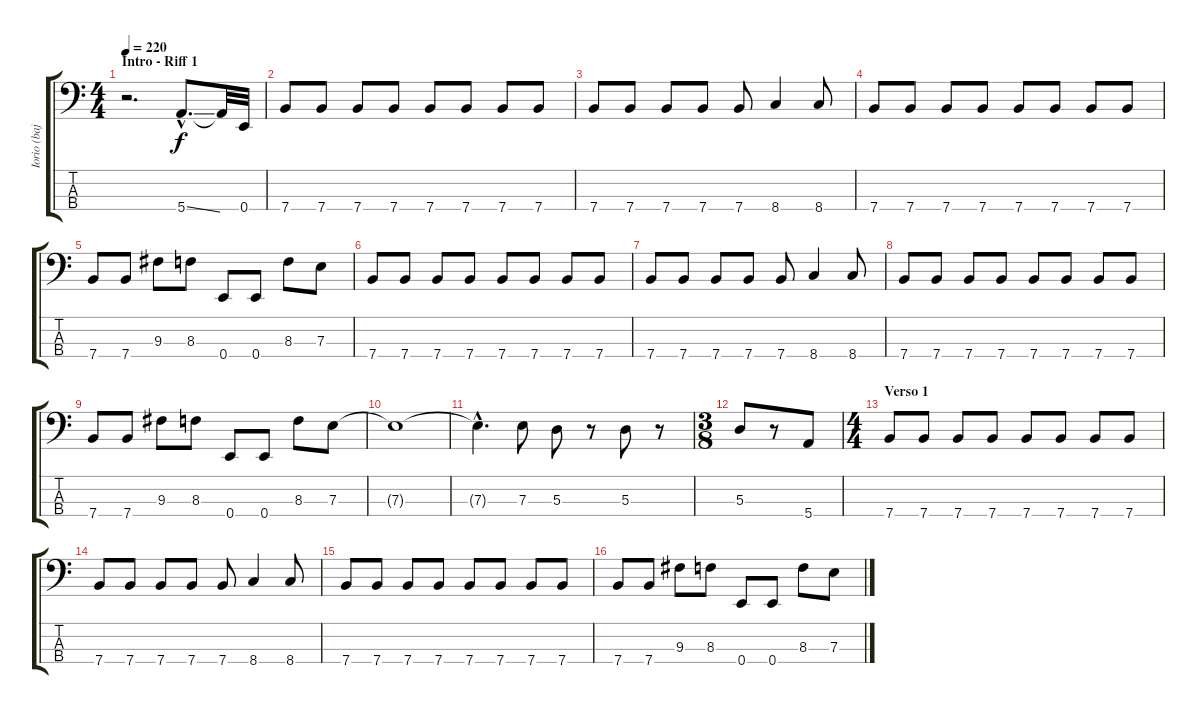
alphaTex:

\track ("Iorio (bajo)" "Iorio (baj") {instrument electricbassfinger}
\staff {score tabs}
\tuning (G2 D2 A1 E1) {hide}
\ts (4 4)
\section ("" "Intro - Riff 1")
\tempo 220
\clef f4
\ks c
r.2{d dy f instrument electricbassfinger} 5.4{ss hac}.8{d} 5.4{t}.32 0.4.32 |
7.4.8 7.4.8 7.4.8 7.4.8 7.4.8 7.4.8 7.4.8 7.4.8 |
7.4.8 7.4.8 7.4.8 7.4.8 7.4.8 8.4.4 8.4.8 |
7.4.8 7.4.8 7.4.8 7.4.8 7.4.8 7.4.8 7.4.8 7.4.8 |
7.4.8 7.4.8 9.3.8 8.3.8 0.4.8 0.4.8 8.3.8 7.3.8 |
7.4.8 7.4.8 7.4.8 7.4.8 7.4.8 7.4.8 7.4.8 7.4.8 |
7.4.8 7.4.8 7.4.8 7.4.8 7.4.8 8.4.4 8.4.8 |
7.4.8 7.4.8 7.4.8 7.4.8 7.4.8 7.4.8 7.4.8 7.4.8 |
7.4.8 7.4.8 9.3.8 8.3.8 0.4.8 0.4.8 8.3.8 7.3.8 |
7.3{t}.1 |
7.3{hac t}.4{d} 7.3.8 5.3.8 r.8 5.3.8 r.8 |
\ts (3 8)
5.3.8 r.8 5.4.8 |
\ts (4 4)
\section ("" "Verso 1")
7.4.8 7.4.8 7.4.8 7.4.8 7.4.8 7.4.8 7.4.8 7.4.8 |
7.4.8 7.4.8 7.4.8 7.4.8 7.4.8 8.4.4 8.4.8 |
7.4.8 7.4.8 7.4.8 7.4.8 7.4.8 7.4.8 7.4.8 7.4.8 |
7.4.8 7.4.8 9.3.8 8.3.8 0.4.8 0.4.8 8.3.8 7.3.8
